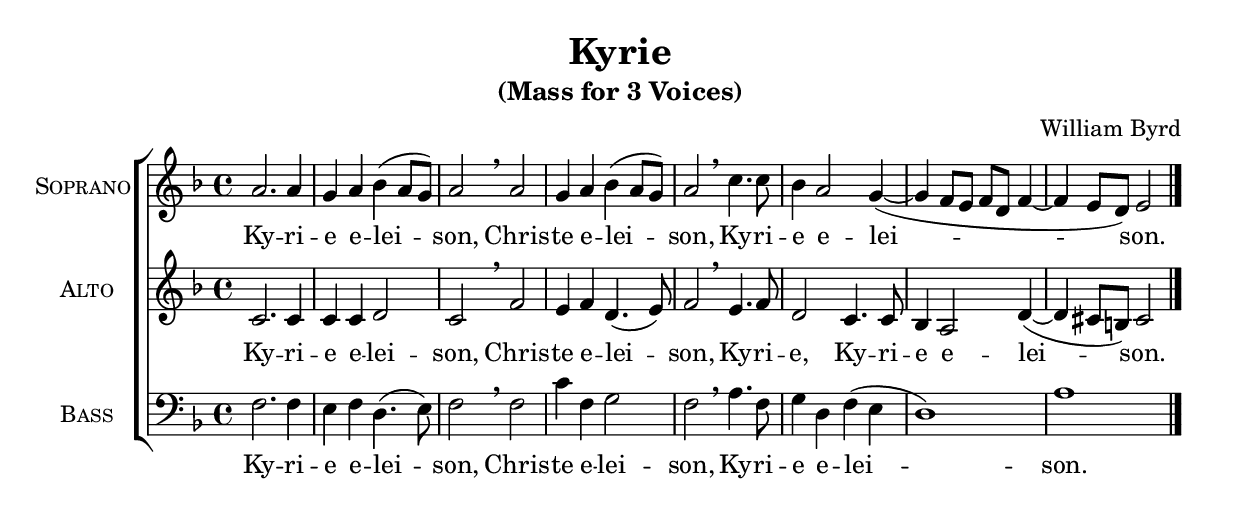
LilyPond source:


\header {
  title = "Kyrie"
  subtitle = "(Mass for 3 Voices)"
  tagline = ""
  composer = "William Byrd"
}
Key = \key f \major
SopranoMusic = \relative {
  a'2. a4 | g a bes( a8 g) | a2 \breathe
  a2 | g4 a bes( a8 g) | a2 \breathe
  c4. c8 | bes4 a2 g4(~ | g f8 e f d f4~ | f e8 d) e2 \bar "|."
}
SopranoLyrics = \lyricmode {
  Ky -- ri -- e e -- lei -- son,
  Chris -- te e -- lei -- son,
  Ky -- ri -- e e -- lei -- son.
}
AltoMusic = \relative {
  c'2. c4 | c c d2 | c \breathe
  f | e4 f d4.( e8) | f2 \breathe
  e4. f8 | d2 c4. c8 | bes4 a2 d4(~ | d cis8 b) cis2
}
AltoLyrics = \lyricmode {
  Ky -- ri -- e e -- lei -- son,
  Chris -- te e -- lei -- son,
  Ky -- ri -- e, Ky -- ri -- e e -- lei -- son.
}
BassMusic = \relative {
  f2. f4 | e f d4.( e8) | f2 \breathe
  f | c'4 f, g2 | f2 \breathe
  a4. f8 | g4 d f( e | d1) | a'
}
BassLyrics = \lyricmode {
  Ky -- ri -- e e -- lei -- son,
  Chris -- te e -- lei -- son,
  Ky -- ri -- e e -- lei -- son.
}

\include "satb.ly"
